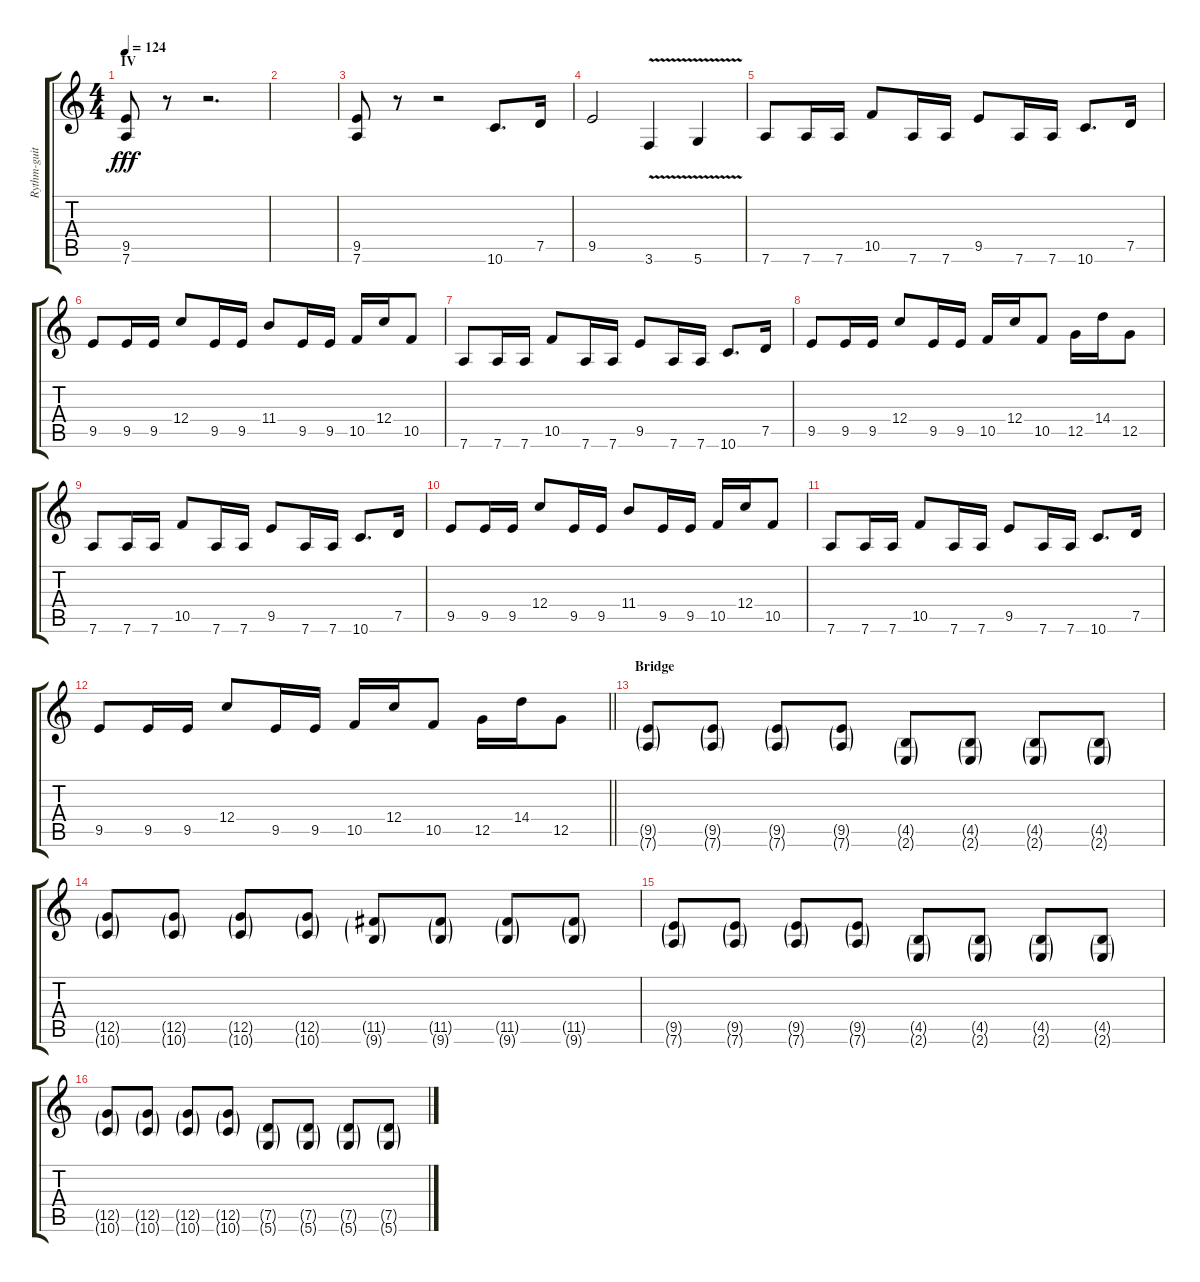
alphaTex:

\track ("Rythm-guitar" "Rythm-guit") {instrument distortionguitar}
\staff {score tabs}
\tuning (D4 A3 F3 C3 G2 D2) {hide}
\ts (4 4)
\section ("" "IV")
\tempo 124
\clef g2
\ks c
(9.5 7.6).8{dy fff} r.8 r.2{d} |
|
(9.5 7.6).8 r.8 r.2 10.6.8{d} 7.5.16 |
9.5.2 3.6{v}.4 5.6{v}.4 |
7.6.8 7.6.16 7.6.16 10.5.8 7.6.16 7.6.16 9.5.8 7.6.16 7.6.16 10.6.8{d} 7.5.16 |
9.5.8 9.5.16 9.5.16 12.4.8 9.5.16 9.5.16 11.4.8 9.5.16 9.5.16 10.5.16 12.4.16 10.5.8 |
7.6.8 7.6.16 7.6.16 10.5.8 7.6.16 7.6.16 9.5.8 7.6.16 7.6.16 10.6.8{d} 7.5.16 |
9.5.8 9.5.16 9.5.16 12.4.8 9.5.16 9.5.16 10.5.16 12.4.16 10.5.8 12.5.16 14.4.16 12.5.8 |
7.6.8 7.6.16 7.6.16 10.5.8 7.6.16 7.6.16 9.5.8 7.6.16 7.6.16 10.6.8{d} 7.5.16 |
9.5.8 9.5.16 9.5.16 12.4.8 9.5.16 9.5.16 11.4.8 9.5.16 9.5.16 10.5.16 12.4.16 10.5.8 |
7.6.8 7.6.16 7.6.16 10.5.8 7.6.16 7.6.16 9.5.8 7.6.16 7.6.16 10.6.8{d} 7.5.16 |
\barLineRight lightlight
9.5.8 9.5.16 9.5.16 12.4.8 9.5.16 9.5.16 10.5.16 12.4.16 10.5.8 12.5.16 14.4.16 12.5.8 |
\section ("" "Bridge")
(9.5{g} 7.6{g}).8 (9.5{g} 7.6{g}).8 (9.5{g} 7.6{g}).8 (9.5{g} 7.6{g}).8 (4.5{g} 2.6{g}).8 (4.5{g} 2.6{g}).8 (4.5{g} 2.6{g}).8 (4.5{g} 2.6{g}).8 |
(12.5{g} 10.6{g}).8 (12.5{g} 10.6{g}).8 (12.5{g} 10.6{g}).8 (12.5{g} 10.6{g}).8 (11.5{g} 9.6{g}).8 (11.5{g} 9.6{g}).8 (11.5{g} 9.6{g}).8 (11.5{g} 9.6{g}).8 |
(9.5{g} 7.6{g}).8 (9.5{g} 7.6{g}).8 (9.5{g} 7.6{g}).8 (9.5{g} 7.6{g}).8 (4.5{g} 2.6{g}).8 (4.5{g} 2.6{g}).8 (4.5{g} 2.6{g}).8 (4.5{g} 2.6{g}).8 |
(12.5{g} 10.6{g}).8 (12.5{g} 10.6{g}).8 (12.5{g} 10.6{g}).8 (12.5{g} 10.6{g}).8 (7.5{g} 5.6{g}).8 (7.5{g} 5.6{g}).8 (7.5{g} 5.6{g}).8 (7.5{g} 5.6{g}).8
